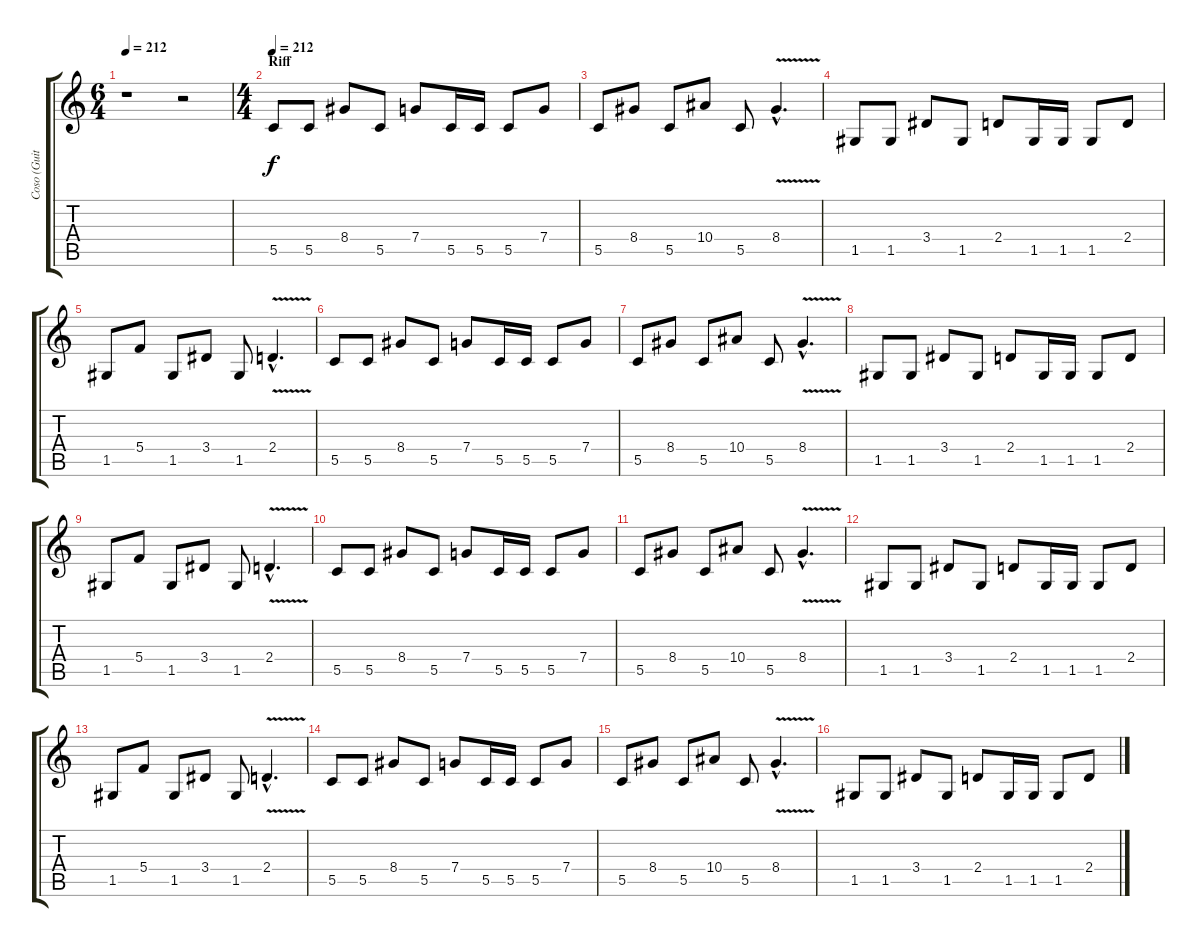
\track ("Coso (Guitar)" "Coso (Guit") {instrument distortionguitar}
\staff {score tabs}
\tuning (D4 A3 F3 C3 G2 D2) {hide}
\ts (6 4)
\tempo 212
\clef g2
\ks c
r.1{dy f} r.2 |
\ts (4 4)
\section ("" "Riff")
\tempo 212
5.5.8 5.5.8 8.4.8 5.5.8 7.4.8 5.5.16 5.5.16 5.5.8 7.4.8 |
5.5.8 8.4.8 5.5.8 10.4.8 5.5.8 8.4{v hac}.4{d} |
1.5.8 1.5.8 3.4.8 1.5.8 2.4.8 1.5.16 1.5.16 1.5.8 2.4.8 |
1.5.8 5.4.8 1.5.8 3.4.8 1.5.8 2.4{v hac}.4{d} |
5.5.8 5.5.8 8.4.8 5.5.8 7.4.8 5.5.16 5.5.16 5.5.8 7.4.8 |
5.5.8 8.4.8 5.5.8 10.4.8 5.5.8 8.4{v hac}.4{d} |
1.5.8 1.5.8 3.4.8 1.5.8 2.4.8 1.5.16 1.5.16 1.5.8 2.4.8 |
1.5.8 5.4.8 1.5.8 3.4.8 1.5.8 2.4{v hac}.4{d} |
5.5.8 5.5.8 8.4.8 5.5.8 7.4.8 5.5.16 5.5.16 5.5.8 7.4.8 |
5.5.8 8.4.8 5.5.8 10.4.8 5.5.8 8.4{v hac}.4{d} |
1.5.8 1.5.8 3.4.8 1.5.8 2.4.8 1.5.16 1.5.16 1.5.8 2.4.8 |
1.5.8 5.4.8 1.5.8 3.4.8 1.5.8 2.4{v hac}.4{d} |
5.5.8 5.5.8 8.4.8 5.5.8 7.4.8 5.5.16 5.5.16 5.5.8 7.4.8 |
5.5.8 8.4.8 5.5.8 10.4.8 5.5.8 8.4{v hac}.4{d} |
1.5.8 1.5.8 3.4.8 1.5.8 2.4.8 1.5.16 1.5.16 1.5.8 2.4.8
